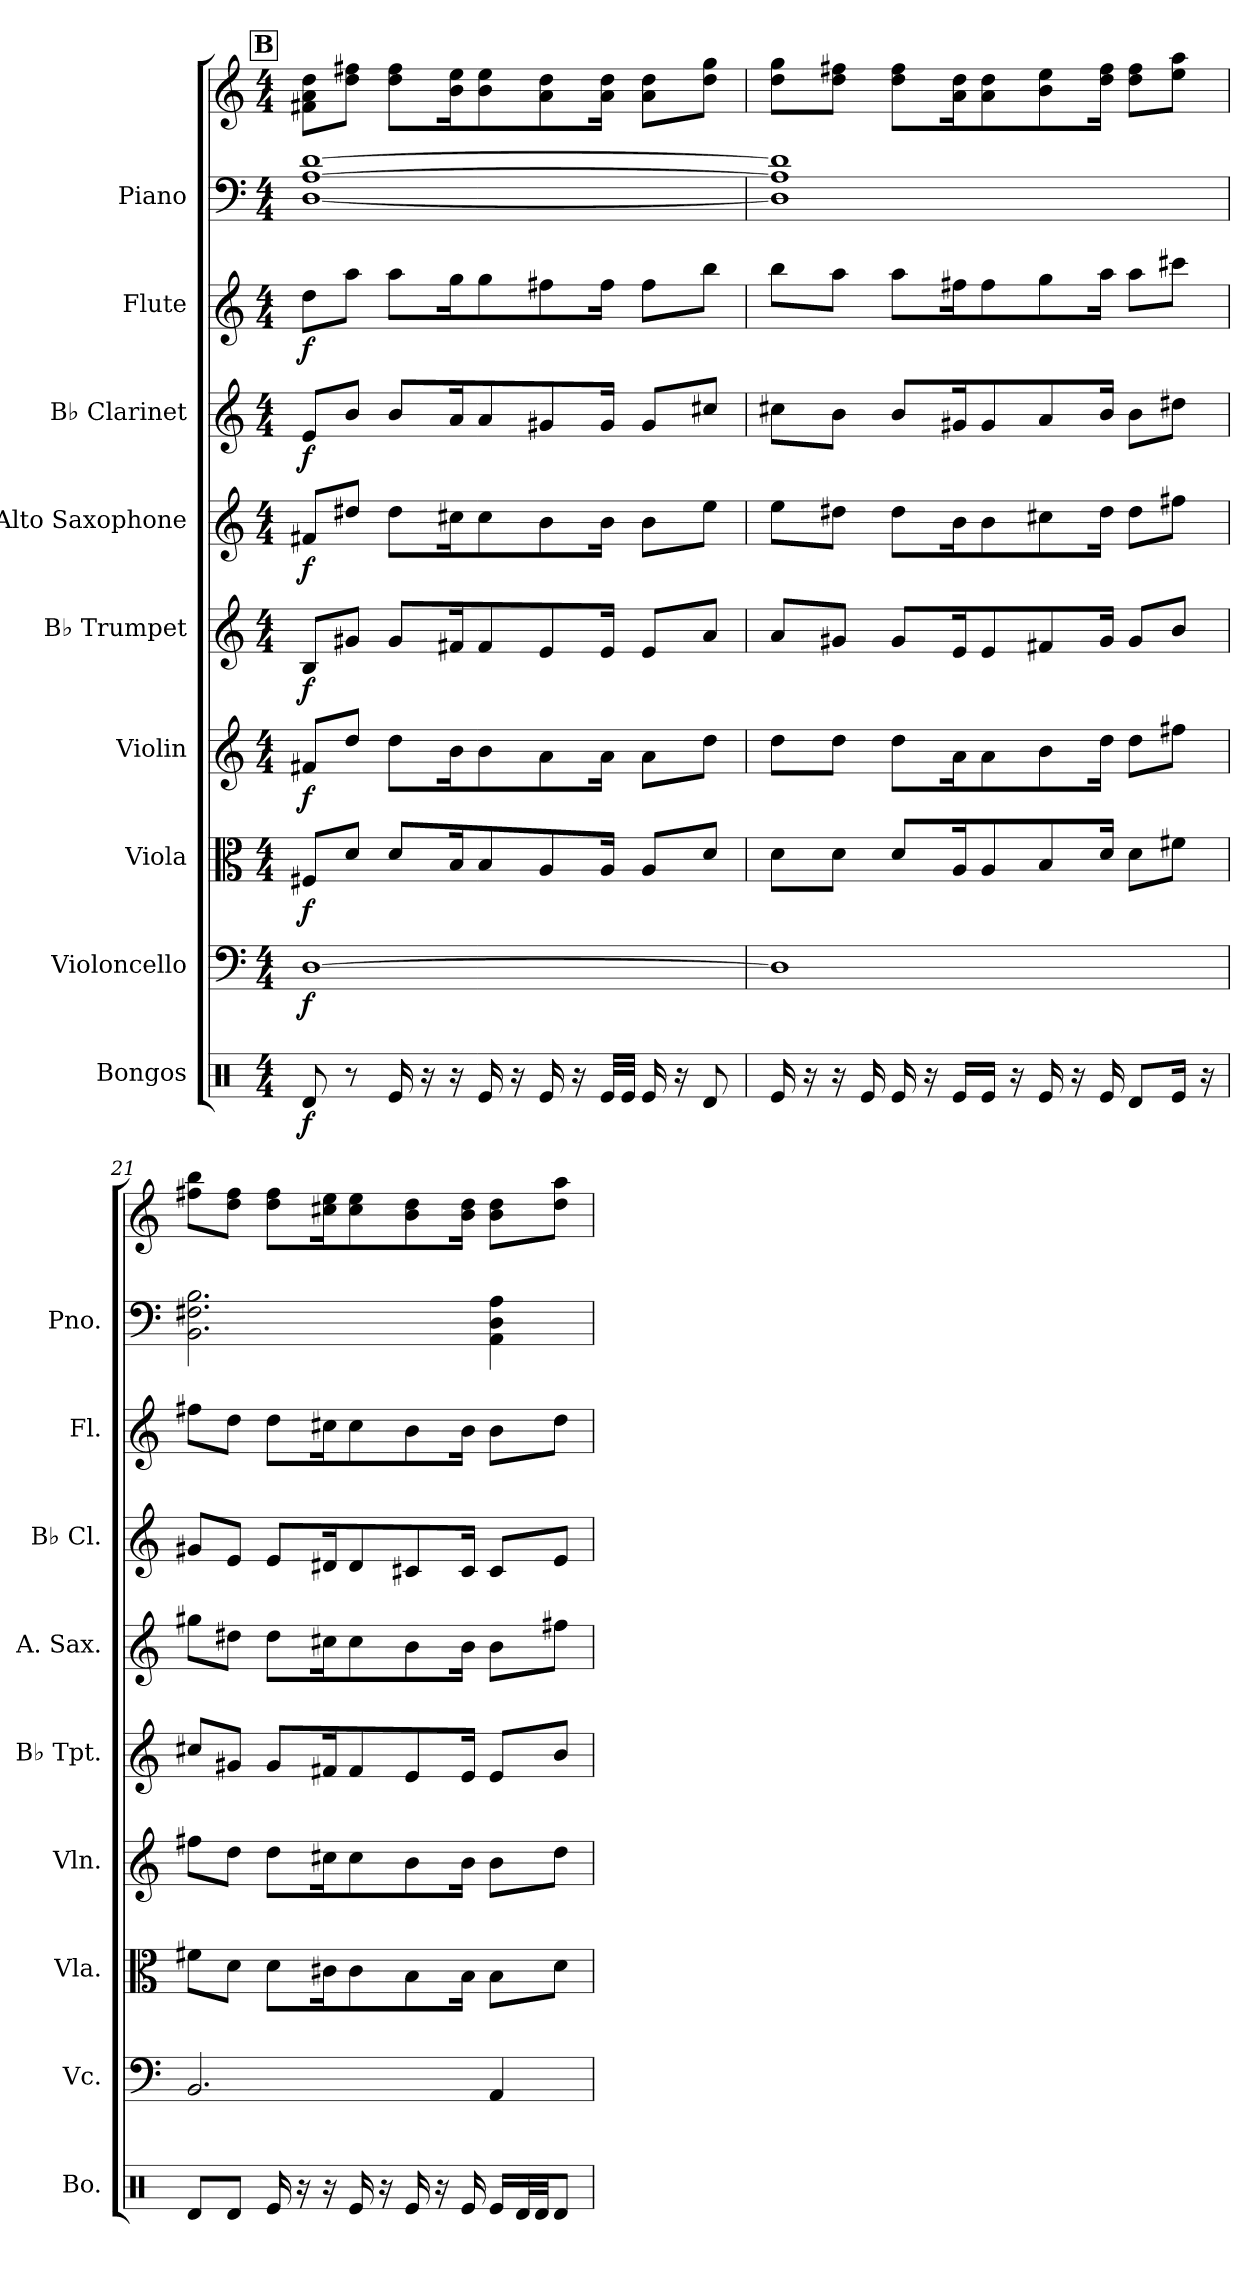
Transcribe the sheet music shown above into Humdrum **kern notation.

**kern	**dynam	**kern	**dynam	**kern	**dynam	**kern	**dynam	**kern	**dynam	**kern	**dynam	**kern	**dynam	**kern	**dynam	**kern	**kern	**dynam
*part9	*part9	*part8	*part8	*part7	*part7	*part6	*part6	*part5	*part5	*part4	*part4	*part3	*part3	*part2	*part2	*part1	*part1	*part1
*staff10	*staff10	*staff9	*staff9	*staff8	*staff8	*staff7	*staff7	*staff6	*staff6	*staff5	*staff5	*staff4	*staff4	*staff3	*staff3	*staff2	*staff1	*staff1/2
*I"Bongos	*	*I"Violoncello	*	*I"Viola	*	*I"Violin	*	*I"B♭ Trumpet	*	*I"Alto Saxophone	*	*I"B♭ Clarinet	*	*I"Flute	*	*I"Piano	*	*
*I'Bo.	*	*I'Vc.	*	*I'Vla.	*	*I'Vln.	*	*I'B♭ Tpt.	*	*I'A. Sax.	*	*I'B♭ Cl.	*	*I'Fl.	*	*I'Pno.	*	*
*clefX	*	*clefF4	*	*clefC3	*	*clefG2	*	*clefG2	*	*clefG2	*	*clefG2	*	*clefG2	*	*clefF4	*clefG2	*
*	*	*	*	*	*	*	*	*ITrd1c2	*	*ITrd5c9	*	*ITrd1c2	*	*	*	*	*	*
*k[]	*	*k[]	*	*k[]	*	*k[]	*	*k[b-e-]	*	*k[b-e-a-]	*	*k[b-e-]	*	*k[]	*	*k[]	*k[]	*
*M4/4	*	*M4/4	*	*M4/4	*	*M4/4	*	*M4/4	*	*M4/4	*	*M4/4	*	*M4/4	*	*M4/4	*M4/4	*
!!LO:REH:place=s1:a:B:fs=14:t=B
=19	=19	=19	=19	=19	=19	=19	=19	=19	=19	=19	=19	=19	=19	=19	=19	=19	=19	=19
!	!LO:DY:b	!	!LO:DY:b	!	!LO:DY:b	!	!LO:DY:b	!	!LO:DY:b	!	!LO:DY:b	!	!LO:DY:b	!	!LO:DY:b	!	!	!LO:DY:b=2
!	!	!	!	!	!	!	!	!	!	!	!	!	!	!	!	!	!	!LO:DY:n=1:b
8Rd/	f	[1D	f	8F#X/L	f	8f#X/L	f	8A/L	f	8An/L	f	8d/L	f	8dd\L	f	[1D [1A [1d	8f#X\ 8a\ 8dd\L	ff mf
8r	.	.	.	8d/J	.	8dd/J	.	8f#X/J	.	8f#X/J	.	8a/J	.	8aa\J	.	.	8dd\ 8ff#X\J	.
16Re/	.	.	.	8d/L	.	8dd\L	.	8f#/L	.	8f#\L	.	8a/L	.	8aa\L	.	.	8dd\ 8ff#\L	.
16r	.	.	.	.	.	.	.	.	.	.	.	.	.	.	.	.	.	.
16r	.	.	.	16B/K	.	16b\K	.	16en/K	.	16en\K	.	16g/K	.	16gg\K	.	.	16b\ 16ee\K	.
16Re/	.	.	.	8B/	.	8b\	.	8e/	.	8e\	.	8g/	.	8gg\	.	.	8b\ 8ee\	.
16r	.	.	.	.	.	.	.	.	.	.	.	.	.	.	.	.	.	.
16Re/	.	.	.	8A/	.	8a\	.	8d/	.	8d\	.	8f#X/	.	8ff#X\	.	.	8a\ 8dd\	.
16r	.	.	.	.	.	.	.	.	.	.	.	.	.	.	.	.	.	.
32Re/LLL	.	.	.	16A/Jk	.	16a\Jk	.	16d/Jk	.	16d\Jk	.	16f#/Jk	.	16ff#\Jk	.	.	16a\ 16dd\Jk	.
32Re/JJJ	.	.	.	.	.	.	.	.	.	.	.	.	.	.	.	.	.	.
16Re/	.	.	.	8A/L	.	8a\L	.	8d/L	.	8d\L	.	8f#/L	.	8ff#\L	.	.	8a\ 8dd\L	.
16r	.	.	.	.	.	.	.	.	.	.	.	.	.	.	.	.	.	.
8Rd/	.	.	.	8d/J	.	8dd\J	.	8g/J	.	8g\J	.	8bn/J	.	8bb\J	.	.	8dd\ 8gg\J	.
!!LO:PB:g=z
=20	=20	=20	=20	=20	=20	=20	=20	=20	=20	=20	=20	=20	=20	=20	=20	=20	=20	=20
16Re/	.	1D]	.	8d\L	.	8dd\L	.	8g/L	.	8g\L	.	8bn\L	.	8bb\L	.	1D] 1A] 1d]	8dd\ 8gg\L	.
16r	.	.	.	.	.	.	.	.	.	.	.	.	.	.	.	.	.	.
16r	.	.	.	8d\J	.	8dd\J	.	8f#X/J	.	8f#X\J	.	8a\J	.	8aa\J	.	.	8dd\ 8ff#X\J	.
16Re/	.	.	.	.	.	.	.	.	.	.	.	.	.	.	.	.	.	.
16Re/	.	.	.	8d/L	.	8dd\L	.	8f#/L	.	8f#\L	.	8a/L	.	8aa\L	.	.	8dd\ 8ff#\L	.
16r	.	.	.	.	.	.	.	.	.	.	.	.	.	.	.	.	.	.
16Re/LL	.	.	.	16A/K	.	16a\K	.	16d/K	.	16d\K	.	16f#X/K	.	16ff#X\K	.	.	16a\ 16dd\K	.
16Re/JJ	.	.	.	8A/	.	8a\	.	8d/	.	8d\	.	8f#/	.	8ff#\	.	.	8a\ 8dd\	.
16r	.	.	.	.	.	.	.	.	.	.	.	.	.	.	.	.	.	.
16Re/	.	.	.	8B/	.	8b\	.	8en/	.	8en\	.	8g/	.	8gg\	.	.	8b\ 8ee\	.
16r	.	.	.	.	.	.	.	.	.	.	.	.	.	.	.	.	.	.
16Re/	.	.	.	16d/Jk	.	16dd\Jk	.	16f#/Jk	.	16f#\Jk	.	16a/Jk	.	16aa\Jk	.	.	16dd\ 16ff#\Jk	.
8Rd/L	.	.	.	8d\L	.	8dd\L	.	8f#/L	.	8f#\L	.	8a\L	.	8aa\L	.	.	8dd\ 8ff#\L	.
16Re/Jk	.	.	.	8f#X\J	.	8ff#X\J	.	8a/J	.	8an\J	.	8cc#X\J	.	8ccc#X\J	.	.	8ee\ 8aa\J	.
16r	.	.	.	.	.	.	.	.	.	.	.	.	.	.	.	.	.	.
=21	=21	=21	=21	=21	=21	=21	=21	=21	=21	=21	=21	=21	=21	=21	=21	=21	=21	=21
8Rd/L	.	2.BB/	.	8f#X\L	.	8ff#X\L	.	8bn/L	.	8bn\L	.	8f#X/L	.	8ff#X\L	.	2.BB\ 2.F#X\ 2.B\	8ff#X\ 8bb\L	.
8Rd/J	.	.	.	8d\J	.	8dd\J	.	8f#X/J	.	8f#X\J	.	8d/J	.	8dd\J	.	.	8dd\ 8ff#\J	.
16Re/	.	.	.	8d\L	.	8dd\L	.	8f#/L	.	8f#\L	.	8d/L	.	8dd\L	.	.	8dd\ 8ff#\L	.
16r	.	.	.	.	.	.	.	.	.	.	.	.	.	.	.	.	.	.
16r	.	.	.	16c#X\K	.	16cc#X\K	.	16en/K	.	16en\K	.	16c#X/K	.	16cc#X\K	.	.	16cc#X\ 16ee\K	.
16Re/	.	.	.	8c#\	.	8cc#\	.	8e/	.	8e\	.	8c#/	.	8cc#\	.	.	8cc#\ 8ee\	.
16r	.	.	.	.	.	.	.	.	.	.	.	.	.	.	.	.	.	.
16Re/	.	.	.	8B\	.	8b\	.	8d/	.	8d\	.	8Bn/	.	8b\	.	.	8b\ 8dd\	.
16r	.	.	.	.	.	.	.	.	.	.	.	.	.	.	.	.	.	.
16Re/	.	.	.	16B\Jk	.	16b\Jk	.	16d/Jk	.	16d\Jk	.	16B/Jk	.	16b\Jk	.	.	16b\ 16dd\Jk	.
16Re/LL	.	4AA/	.	8B\L	.	8b\L	.	8d/L	.	8d\L	.	8B/L	.	8b\L	.	4AA\ 4D\ 4A\	8b\ 8dd\L	.
32Rd/L	.	.	.	.	.	.	.	.	.	.	.	.	.	.	.	.	.	.
32Rd/JJ	.	.	.	.	.	.	.	.	.	.	.	.	.	.	.	.	.	.
8Rd/J	.	.	.	8d\J	.	8dd\J	.	8a/J	.	8an\J	.	8d/J	.	8dd\J	.	.	8dd\ 8aa\J	.
=	=	=	=	=	=	=	=	=	=	=	=	=	=	=	=	=	=	=
*-	*-	*-	*-	*-	*-	*-	*-	*-	*-	*-	*-	*-	*-	*-	*-	*-	*-	*-
